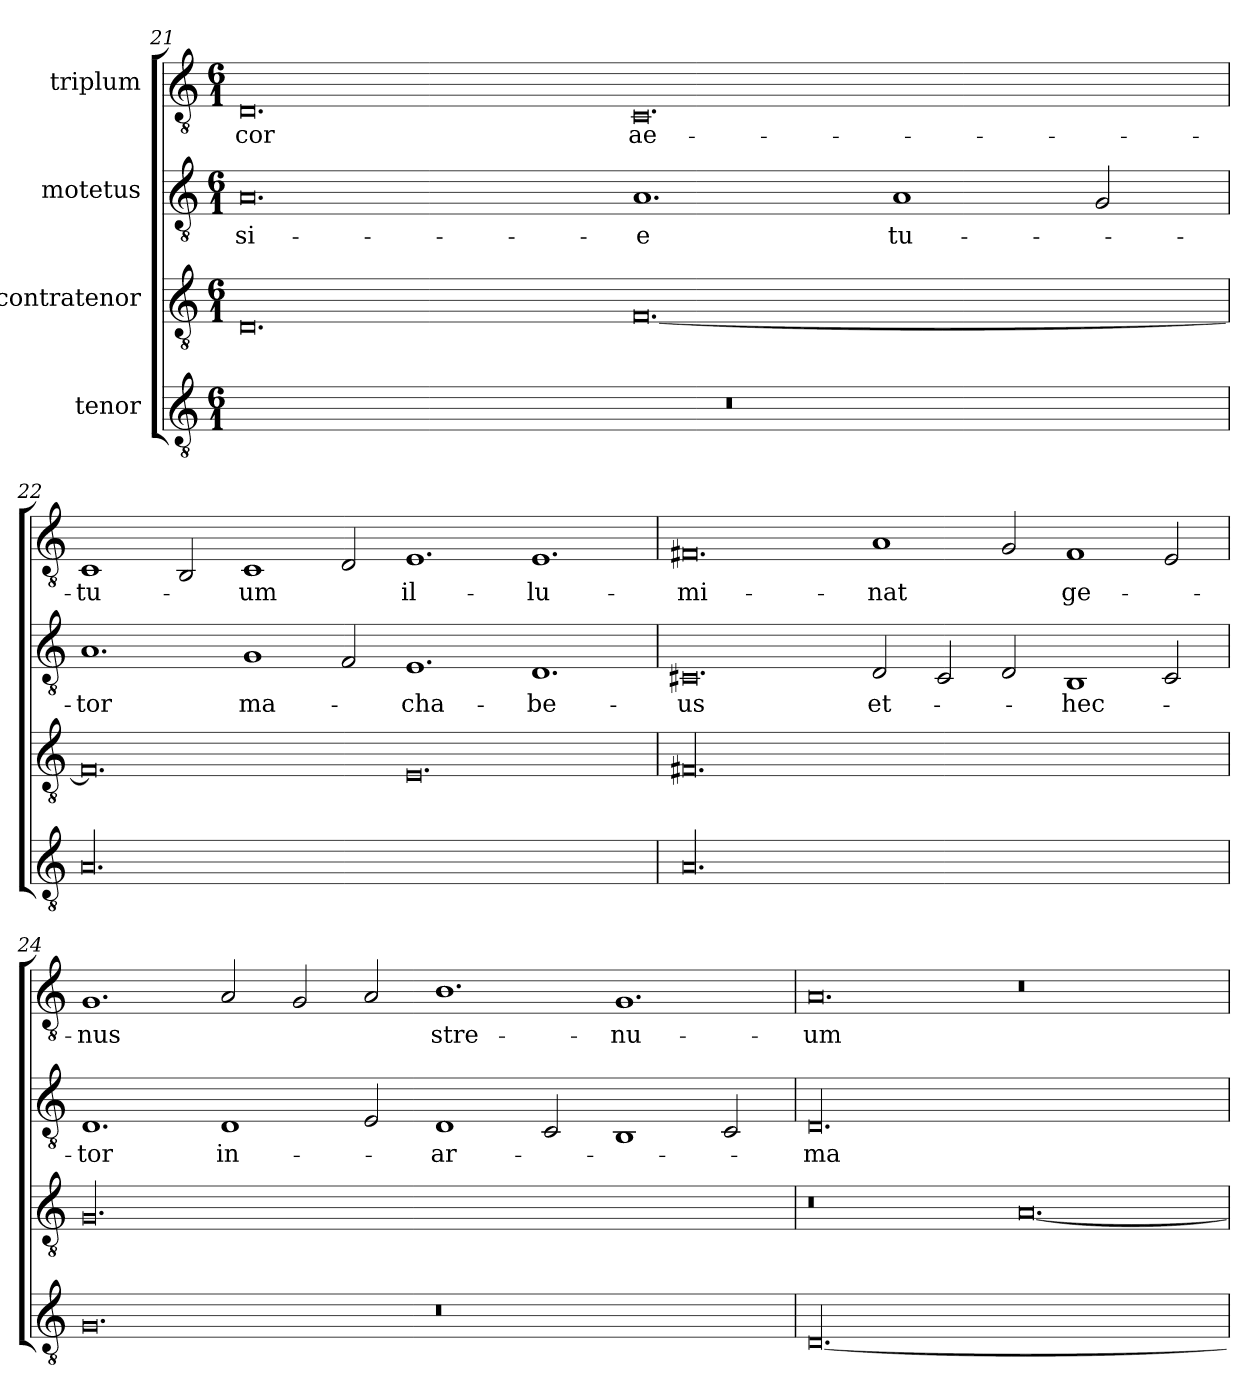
**kern	**kern	**kern	**text	**kern	**text
*part4	*part3	*part2	*part2	*part1	*part1
*staff4	*staff3	*staff2	*staff2	*staff1	*staff1
*I"tenor	*I"contratenor	*I"motetus	*	*I"triplum	*
*clefGv2	*clefGv2	*clefGv2	*	*clefGv2	*
*k[]	*k[]	*k[]	*	*k[]	*
*C:	*C:	*C:	*	*C:	*
*M6/1	*M6/1	*M6/1	*	*M6/1	*
=21	=21	=21	=21	=21	=21
00.r	0.D/	0.A/	-si-	0.D/	-cor
.	[0.F/	1.A/	-e	0.C/	ae-
.	.	1A/	tu-	.	.
.	.	2G/	.	.	.
=22	=22	=22	=22	=22	=22
00.A/	0.F/]	1.A/	-tor	1C/	-tu-
.	.	.	.	2BB/	.
.	.	1G/	ma-	1C/	-um
.	.	2F/	.	2D/	.
.	0.E/	1.E/	-cha-	1.E/	il-
.	.	1.D/	-be-	1.E/	-lu-
=23	=23	=23	=23	=23	=23
00.A/	00.F#X/	0.C#X/	-us	0.F#X/	-mi-
.	.	2D/	et-	1A/	-nat
.	.	2C#/	.	.	.
.	.	2D/	.	2G/	.
.	.	1BB/	hec-	1F#/	ge-
.	.	2C#/	.	2E/	.
=24	=24	=24	=24	=24	=24
0.G/	00.G/	1.D/	-tor	1.G/	-nus
.	.	1D/	in-	2A/	.
.	.	.	.	2G/	.
.	.	2E/	.	2A/	.
0.r	.	1D/	ar-	1.B\	stre-
.	.	2C/	.	.	.
.	.	1BB/	.	1.G/	-nu-
.	.	2C/	.	.	.
=25	=25	=25	=25	=25	=25
[00.D/	0.r	00.D/	-ma	0.A/	-um
.	[0.A/	.	.	0.r	.
=	=	=	=	=	=
*-	*-	*-	*-	*-	*-
